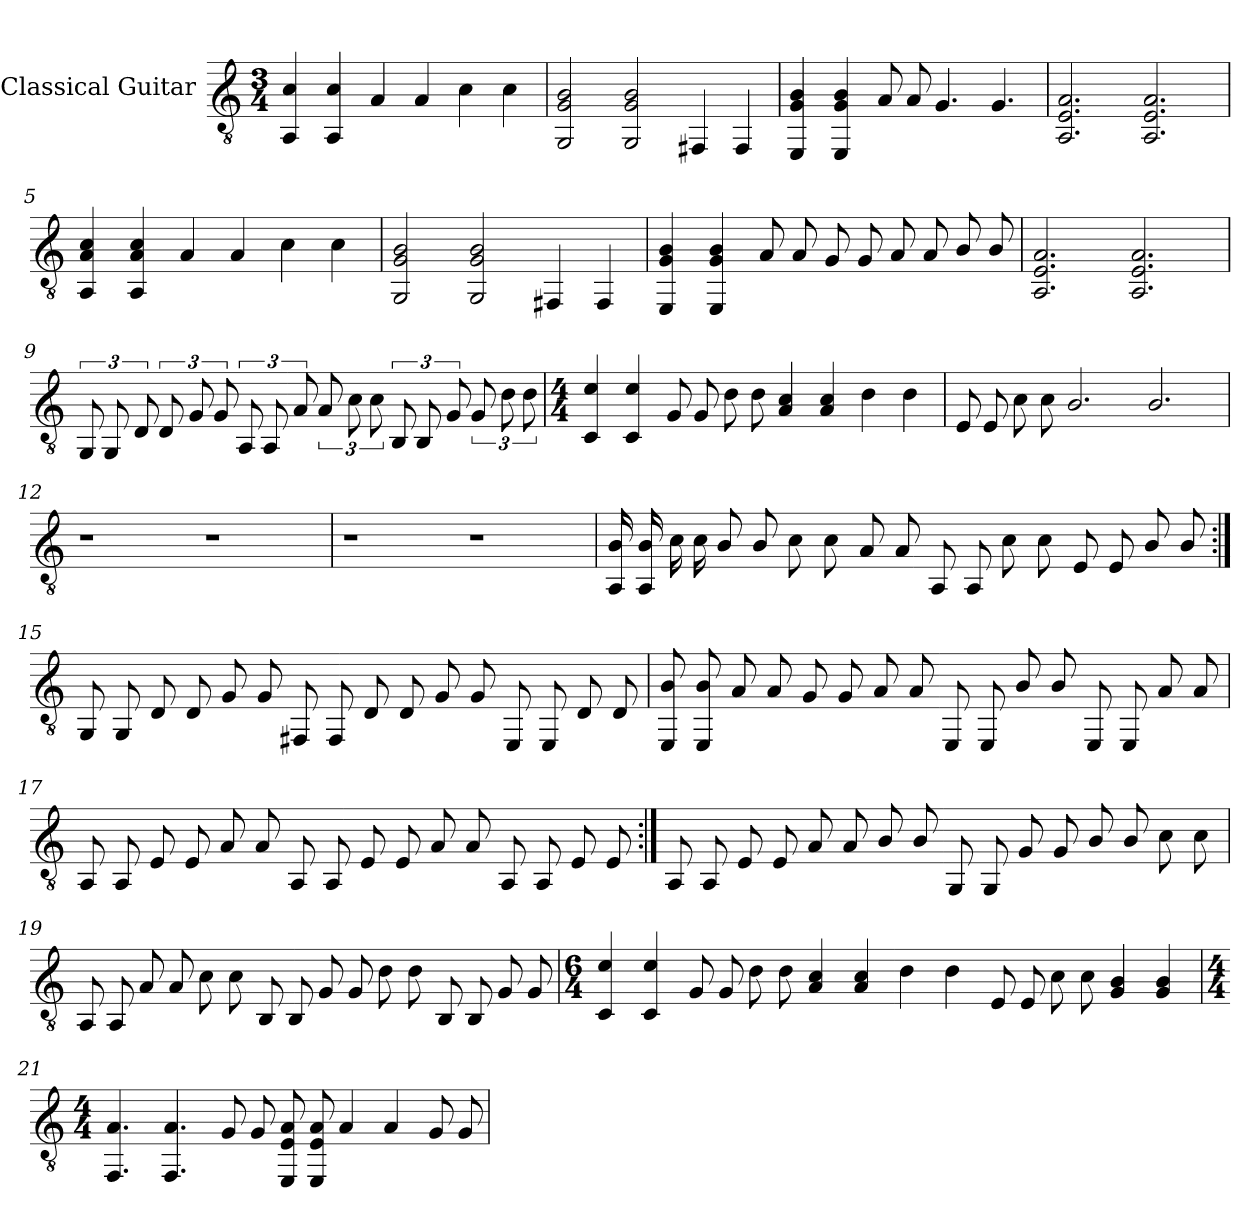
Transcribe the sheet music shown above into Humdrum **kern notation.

**kern
*part1
*staff1
*I"Classical Guitar
*I'Ac Gtr
*stria6
*clefGv2
*k[]
*M3/4
*MM100
=1
4c 4AA
4c 4AA
4A
4A
4c
4c
=2
2B 2G 2GG
2B 2G 2GG
4FF#
4FF#
=3
4B 4G 4EE
4B 4G 4EE
8A
8A
4.G
4.G
=4
2.A 2.E 2.AA
2.A 2.E 2.AA
=5
4c 4A 4AA
4c 4A 4AA
4A
4A
4c
4c
=6
2B 2G 2GG
2B 2G 2GG
4FF#
4FF#
=7
4B 4G 4EE
4B 4G 4EE
8A
8A
8G
8G
8A
8A
8B
8B
=8
2.A 2.E 2.AA
2.A 2.E 2.AA
=9
*MM120
12GG
12GG
12D
12D
12G
12G
12AA
12AA
12A
12A
12c
12c
12BB
12BB
12G
12G
12d
12d
=10
*M4/4
4e 4C
4e 4C
8G
8G
8d
8d
4c 4A
4c 4A
4d
4d
=11
8E
8E
8c
8c
2.B
2.B
=12
1r
1r
=13
1r
1r
=14
*MM160
16B 16AA
16B 16AA
16c
16c
8B
8B
8c
8c
8A
8A
8AA
8AA
8c
8c
8E
8E
8B
8B
=15:|!
8GG
8GG
8D
8D
8G
8G
8FF#
8FF#
8D
8D
8G
8G
8EE
8EE
8D
8D
=16
8B 8EE
8B 8EE
8A
8A
8G
8G
8A
8A
8EE
8EE
8B
8B
8EE
8EE
8A
8A
=17
8AA
8AA
8E
8E
8A
8A
8AA
8AA
8E
8E
8A
8A
8AA
8AA
8E
8E
=18:|!
8AA
8AA
8E
8E
8A
8A
8B
8B
8GG
8GG
8G
8G
8B
8B
8c
8c
=19
8AA
8AA
8A
8A
8c
8c
8BB
8BB
8G
8G
8d
8d
8BB
8BB
8G
8G
=20
*M6/4
4e 4C
4e 4C
8G
8G
8d
8d
4c 4A
4c 4A
4d
4d
8E
8E
8c
8c
4B 4G
4B 4G
=21
*M4/4
4.A 4.FF
4.A 4.FF
8G
8G
8A 8E 8EE
8A 8E 8EE
4A
4A
8G
8G
=
*-
